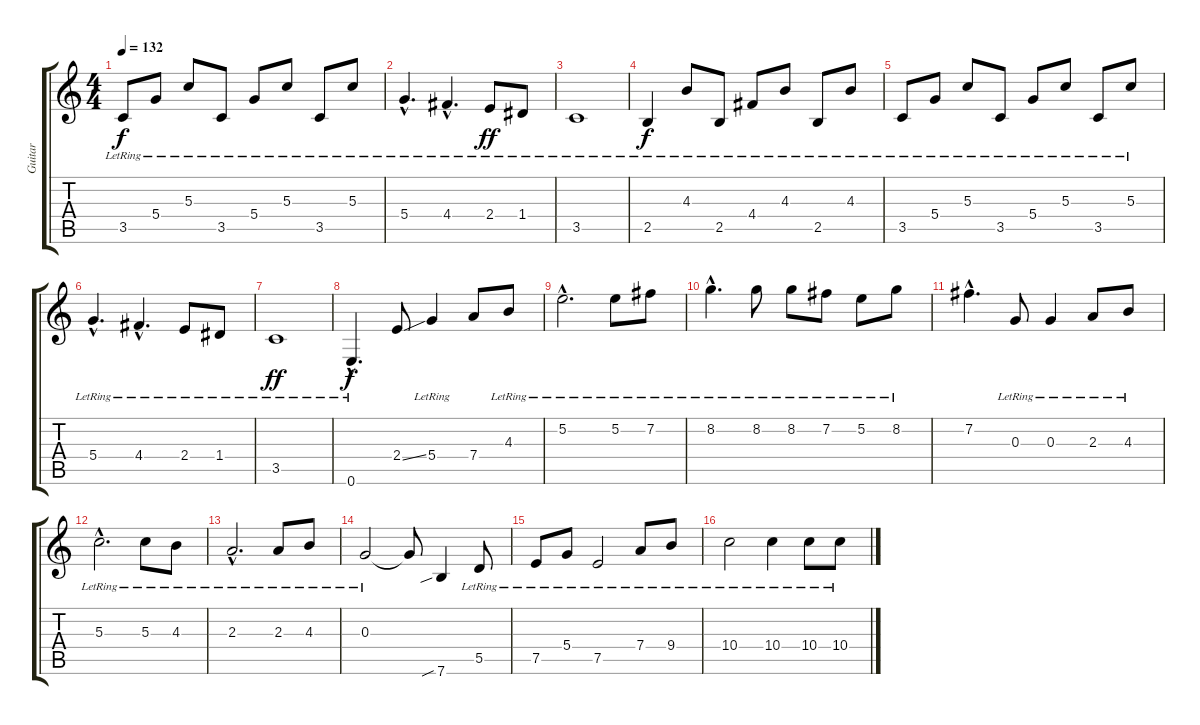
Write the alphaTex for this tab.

\track ("Guitar" "Guitar") {instrument acousticguitarsteel}
\staff {score tabs}
\tuning (E4 B3 G3 D3 A2 E2) {hide}
\ts (4 4)
\tempo 132
\clef g2
\ks c
3.5{lr}.8{dy f} 5.4{lr}.8 5.3{lr}.8 3.5{lr}.8 5.4{lr}.8 5.3{lr}.8 3.5{lr}.8 5.3{lr}.8 |
5.4{hac lr}.4{d} 4.4{hac lr}.4{d} 2.4{lr}.8{dy ff} 1.4{lr}.8 |
3.5{lr}.1 |
2.5{lr}.4{dy f} 4.3{lr}.8 2.5{lr}.8 4.4{lr}.8 4.3{lr}.8 2.5{lr}.8 4.3{lr}.8 |
3.5{lr}.8 5.4{lr}.8 5.3{lr}.8 3.5{lr}.8 5.4{lr}.8 5.3{lr}.8 3.5{lr}.8 5.3{lr}.8 |
5.4{hac lr}.4{d} 4.4{hac lr}.4{d} 2.4{lr}.8 1.4{lr}.8 |
3.5{lr}.1{dy ff} |
0.6{hac lr}.4{d dy f} 2.4{ss}.8 5.4{lr}.4 7.4.8 4.3{lr}.8 |
5.2{hac lr}.2{d} 5.2{lr}.8 7.2{lr}.8 |
8.2{hac lr}.4{d} 8.2{lr}.8 8.2{lr}.8 7.2{lr}.8 5.2{lr}.8 8.2{lr}.8 |
7.2{hac}.4{d} 0.3{lr}.8 0.3{lr}.4 2.3{lr}.8 4.3{lr}.8 |
5.3{hac lr}.2{d} 5.3{lr}.8 4.3{lr}.8 |
2.3{hac lr}.2{d} 2.3{lr}.8 4.3{lr}.8 |
0.3{lr}.2 0.3{t}.8 7.6{sib}.4 5.5{lr}.8 |
7.5{lr}.8 5.4{lr}.8 7.5{lr}.2 7.4{lr}.8 9.4{lr}.8 |
10.4{lr}.2 10.4{lr}.4 10.4{lr}.8 10.4{lr}.8
